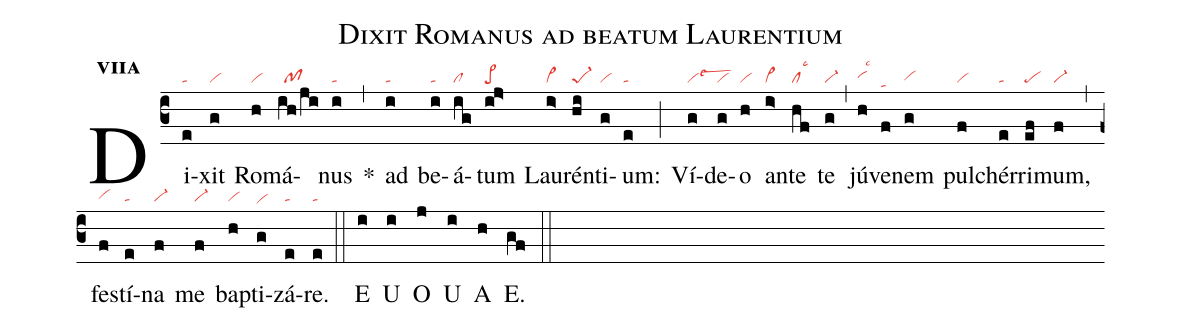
name:Dixit Romanus ad beatum Laurentium;
office-part:an;
mode:7a;
nabc-lines:1;
%%
initial-style: 1;
name: Dixit Romanus ad beatum Laurentium;
mode:7;
office-part: Antiphona;
annotation: Ant.;
annotation: vii a;
nabc-lines:1;
%%
(c3) Di(e|ta)xit(g|vi) Ro(h|vi)má(ih/ji|//pf)nus(i|ta) <sp>*</sp>(,) ad(i|ta) be(i|ta)á(ig|cl)tum(ij>|pe>) Lau(i>|vi>)rén(hi|pe-1)ti(g|vi)um:(e|ta) (;) Ví(g|vilsew3)de(g|vi)o(h|vi) an(i>|vi>)te(hf|cllsc3) te(g|vi-) (,) jú(h|vihhlsc3)ve(f|tahd)nem(g|vihg) pul(f|vi)chér(e|ta)ri(ef|pe)mum,(f|vi-) (,) fes(f|vihg)tí(e|ta)na(f|vi-) me(f|vi-) bap(h|vi)ti(g|vihe)zá(e|ta)re.(e|ta) (::)
<eu>E(i) U(i) O(j) U(i) A(h) E.(gf) </eu>(::)
